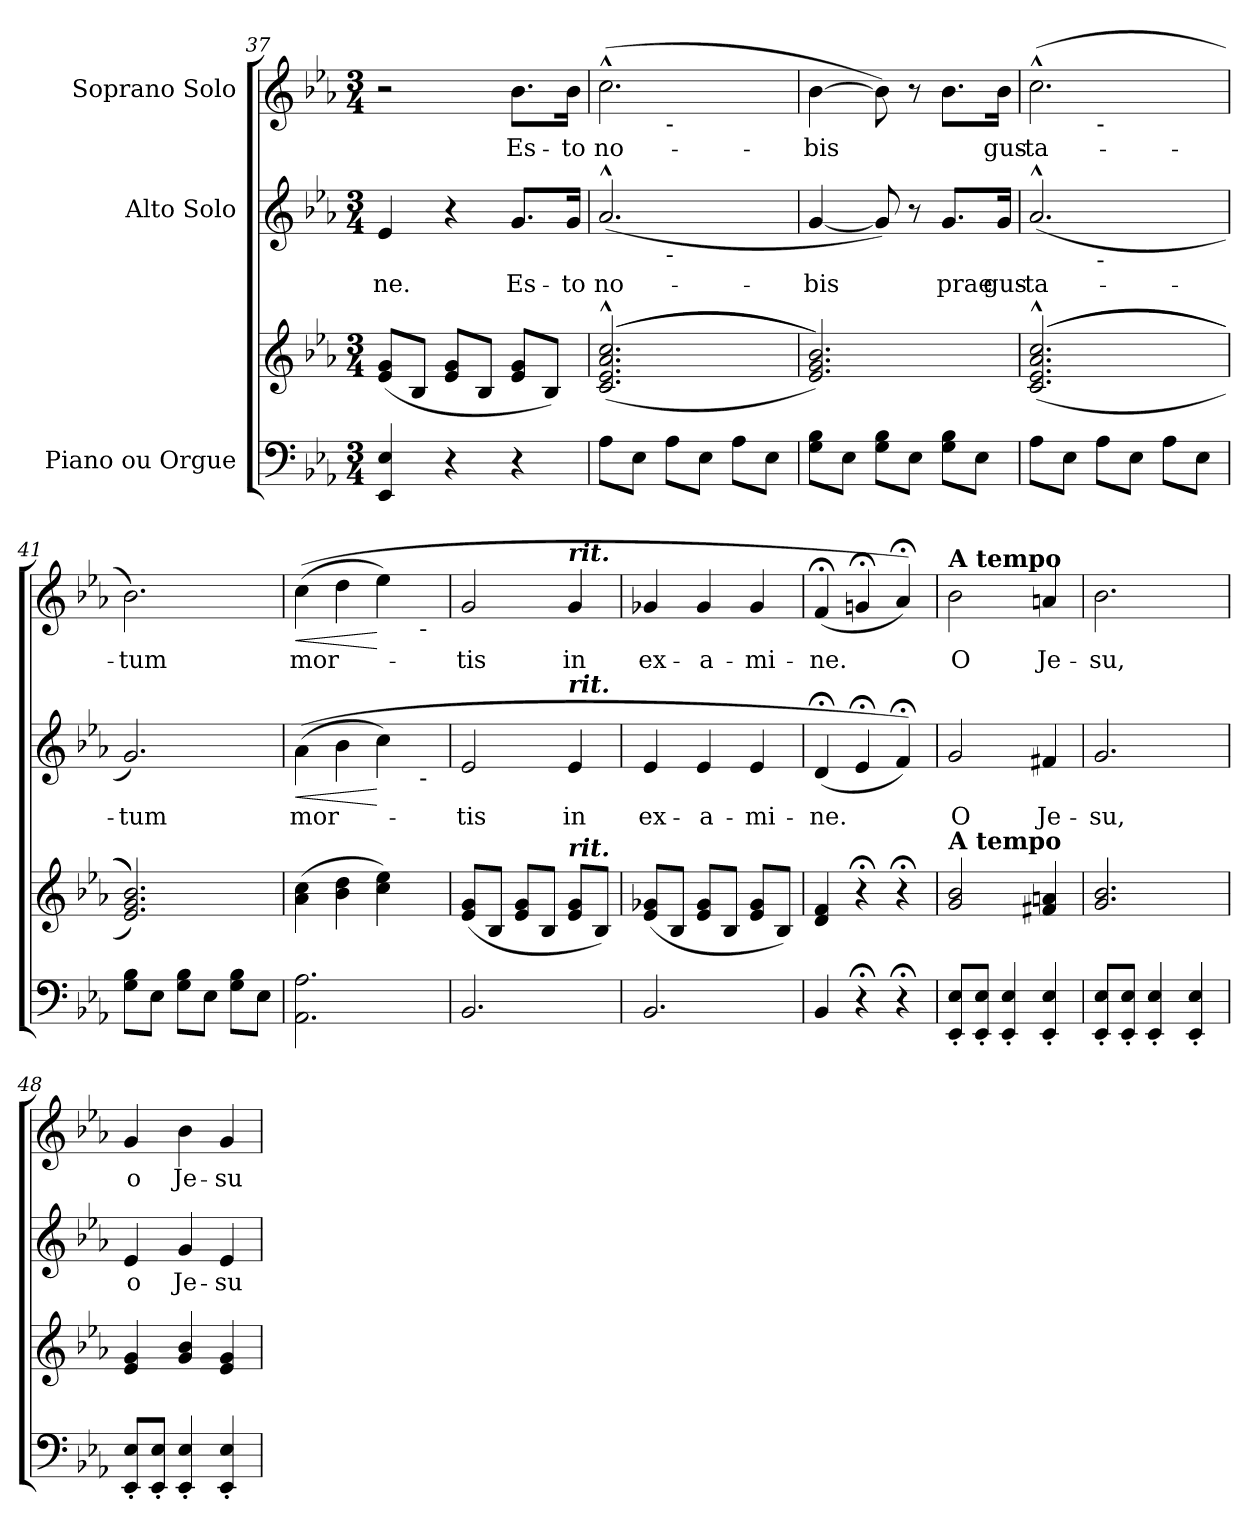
**kern	**kern	**kern	**text	**dynam	**kern	**text	**dynam
*part3	*part3	*part2	*part2	*part2	*part1	*part1	*part1
*staff4	*staff3	*staff2	*staff2	*staff2	*staff1	*staff1	*staff1
*I"Piano  ou         Orgue	*	*I"Alto Solo	*	*	*I"Soprano Solo	*	*
*clefF4	*clefG2	*clefG2	*	*	*clefG2	*	*
*k[b-e-a-]	*k[b-e-a-]	*k[b-e-a-]	*	*	*k[b-e-a-]	*	*
*E-:	*E-:	*E-:	*	*	*E-:	*	*
*M3/4	*M3/4	*M3/4	*	*	*M3/4	*	*
=37	=37	=37	=37	=37	=37	=37	=37
!	!	!	!LO:LY:b:color=#000000	!	!	!	!
4EE-i/ 4E-i	(8e-i/ 8giL	4e-i/	-ne.	.	2r	.	.
.	8B-i/J	.	.	.	.	.	.
4r	8e-i/ 8giL	4r	.	.	.	.	.
.	8B-i/J	.	.	.	.	.	.
!	!	!	!LO:LY:b:color=#000000	!	!	!	!
!	!	!	!	!	!	!LO:LY:b:color=#000000	!
4r	8e-i/ 8giL	8.gi/L	Es-	.	8.b-i\L	Es-	.
.	8B-i/J)	.	.	.	.	.	.
!	!	!	!LO:LY:b:color=#000000	!	!	!	!
!	!	!	!	!	!	!LO:LY:b:color=#000000	!
.	.	16gi/Jk	-to	.	16b-i\Jk	-to	.
!!LO:LB:g=z
=38	=38	=38	=38	=38	=38	=38	=38
!	!	!	!LO:LY:b:color=#000000	!	!	!	!
!	!	!	!	!	!	!LO:LY:b:color=#000000	!
*	*	*^	*	*	*^	*	*
8A-i\L	(((2.ci/^^ 2.e-i^^ 2.a-i^^ 2.cci^^	(2.a-^^i/	4ryy	no-	.	(2.cc^^i\	4ryy	no-	.
8E-i\J	.	.	.	.	.	.	.	.	.
!	!	!	!	!	!	!	!LO:TX:b:t=-	!	!
!	!	!	!LO:TX:b:t=-	!	!	!	!	!	!
8A-i\L	.	.	2ryy	.	.	.	2ryy	.	.
8E-i\J	.	.	.	.	.	.	.	.	.
8A-i\L	.	.	.	.	.	.	.	.	.
8E-i\J	.	.	.	.	.	.	.	.	.
*	*	*v	*v	*	*	*	*	*	*
*	*	*	*	*	*v	*v	*	*
=39	=39	=39	=39	=39	=39	=39	=39
*	*	*^	*	*	*^	*	*
!	!	!	!	!LO:LY:b:color=#000000	!	!	!	!	!
*	*	*v	*v	*	*	*	*	*	*
*	*	*	*	*	*v	*v	*	*
*	*	*^	*	*	*^	*	*
!	!	!	!	!	!	!	!	!LO:LY:b:color=#000000	!
*	*	*v	*v	*	*	*	*	*	*
*	*	*	*	*	*v	*v	*	*
8Gi\ 8B-iL	2.e-i/ 2.gi 2.b-i)))	[<4gi/	-bis	.	[>4b-i\	-bis	.
8E-i\J	.	.	.	.	.	.	.
8Gi\ 8B-iL	.	8gi/])	.	.	8b-i\])	.	.
!	!	!	!	!	!	!LO:LY:b:color=#000000	!
8E-i\J	.	8r	.	.	8r	prae-	.
!	!	!	!LO:LY:b:color=#000000	!	!	!	!
8Gi\ 8B-iL	.	8.gi/L	prae-	.	8.b-i\L	.	.
8E-i\J	.	.	.	.	.	.	.
!	!	!	!LO:LY:b:color=#000000	!	!	!	!
!	!	!	!	!	!	!LO:LY:b:color=#000000	!
.	.	16gi/Jk	-gus-	.	16b-i\Jk	-gus-	.
=40	=40	=40	=40	=40	=40	=40	=40
!	!	!	!LO:LY:b:color=#000000	!	!	!	!
!	!	!	!	!	!	!LO:LY:b:color=#000000	!
*	*	*^	*	*	*^	*	*
8A-i\L	(((2.ci/^^ 2.e-i^^ 2.a-i^^ 2.cci^^	(2.a-^^i/	4ryy	-ta-	.	(2.cc^^i\	4ryy	-ta-	.
8E-i\J	.	.	.	.	.	.	.	.	.
!	!	!	!	!	!	!	!LO:TX:b:t=-	!	!
!	!	!	!LO:TX:b:t=-	!	!	!	!	!	!
8A-i\L	.	.	2ryy	.	.	.	2ryy	.	.
8E-i\J	.	.	.	.	.	.	.	.	.
8A-i\L	.	.	.	.	.	.	.	.	.
8E-i\J	.	.	.	.	.	.	.	.	.
*	*	*v	*v	*	*	*	*	*	*
*	*	*	*	*	*v	*v	*	*
=41	=41	=41	=41	=41	=41	=41	=41
*	*	*^	*	*	*^	*	*
!	!	!	!	!LO:LY:b:color=#000000	!	!	!	!	!
*	*	*v	*v	*	*	*	*	*	*
*	*	*	*	*	*v	*v	*	*
*	*	*^	*	*	*^	*	*
!	!	!	!	!	!	!	!	!LO:LY:b:color=#000000	!
*	*	*v	*v	*	*	*	*	*	*
*	*	*	*	*	*v	*v	*	*
8Gi\ 8B-iL	2.e-i/ 2.gi 2.b-i)))	2.gi/)	-tum	.	2.b-i\)	-tum	.
8E-i\J	.	.	.	.	.	.	.
8Gi\ 8B-iL	.	.	.	.	.	.	.
8E-i\J	.	.	.	.	.	.	.
8Gi\ 8B-iL	.	.	.	.	.	.	.
8E-i\J	.	.	.	.	.	.	.
=42	=42	=42	=42	=42	=42	=42	=42
!	!	!	!LO:LY:b:color=#000000	!LO:HP:b	!	!	!
!	!	!	!	!	!	!LO:LY:b:color=#000000	!LO:HP:b
*	*	*^	*	*	*^	*	*
2.AA-i\ 2.A-i	(4a-i\ 4cci	((4a-i\	2ryy	mor-	<	((4cci\	2ryy	mor-	<
.	4b-i\ 4ddi	4b-i\	.	.	.	4ddi\	.	.	.
.	4cci\ 4ee-i)	4cci\)	16ryy	.	[	4ee-i\)	16ryy	.	[
.	.	.	32ryy	.	.	.	32ryy	.	.
.	.	.	64ryy	.	.	.	64ryy	.	.
.	.	.	128ryy	.	.	.	128ryy	.	.
.	.	.	1024ryy	.	.	.	1024ryy	.	.
!	!	!	!	!	!	!	!LO:TX:b:t=-	!	!
!	!	!	!LO:TX:b:t=-	!	!	!	!	!	!
.	.	.	8ryy	.	.	.	8ryy	.	.
.	.	.	256..ryy	.	.	.	256..ryy	.	.
*	*	*v	*v	*	*	*	*	*	*
*	*	*	*	*	*v	*v	*	*
=43	=43	=43	=43	=43	=43	=43	=43
*	*	*^	*	*	*^	*	*
!	!	!	!	!LO:LY:b:color=#000000	!	!	!	!	!
*	*	*v	*v	*	*	*	*	*	*
*	*	*	*	*	*v	*v	*	*
*	*	*^	*	*	*^	*	*
!	!	!	!	!	!	!LO:TX:t=rit.	!	!	!
!	!	!	!	!	!	!	!	!LO:LY:b:color=#000000	!
*	*	*v	*v	*	*	*	*	*	*
*	*	*	*	*	*v	*v	*	*
2.BB-i/	(8e-i/ 8giL	2e-i/	-tis	.	2gi/	-tis	.
.	8B-i/J	.	.	.	.	.	.
.	8e-i/ 8giL	.	.	.	.	.	.
.	8B-i/J	.	.	.	.	.	.
!	!	!	!LO:LY:b:color=#000000	!	!	!	!
!	!	!	!	!	!LO:TX:a:Bi:t=rit.	!	!
!	!	!LO:TX:a:Bi:t=rit.	!	!	!	!	!
!	!LO:TX:a:Bi:t=rit.	!	!	!	!	!	!
!	!	!	!	!	!	!LO:LY:b:color=#000000	!
.	8e-i/ 8giL	4e-i/	in	.	4gi/	in	.
.	8B-i/J)	.	.	.	.	.	.
=44	=44	=44	=44	=44	=44	=44	=44
!	!	!	!LO:LY:b:color=#000000	!	!	!	!
!	!	!	!	!	!	!LO:LY:b:color=#000000	!
2.BB-i/	(8e-i/ 8g-XiL	4e-i/	ex-	.	4g-Xi/	ex-	.
.	8B-i/J	.	.	.	.	.	.
!	!	!	!LO:LY:b:color=#000000	!	!	!	!
!	!	!	!	!	!	!LO:LY:b:color=#000000	!
.	8e-i/ 8g-iL	4e-i/	-a-	.	4g-i/	-a-	.
.	8B-i/J	.	.	.	.	.	.
!	!	!	!LO:LY:b:color=#000000	!	!	!	!
!	!	!	!	!	!	!LO:LY:b:color=#000000	!
.	8e-i/ 8g-iL	4e-i/	-mi-	.	4g-i/	-mi-	.
.	8B-i/J)	.	.	.	.	.	.
=45	=45	=45	=45	=45	=45	=45	=45
!	!	!	!LO:LY:b:color=#000000	!	!	!	!
!	!	!	!	!	!	!LO:LY:b:color=#000000	!
4BB-i/	4di/ 4fi	(4d;i/	-ne.	.	(4f;i/	-ne.	.
4r;	4r;	4e-;i/	.	.	4gn;i/	.	.
4r;	4r;	4f;i/))	.	.	4a-;i/))	.	.
!!LO:PB:g=z
=46	=46	=46	=46	=46	=46	=46	=46
!	!	!	!LO:LY:b:color=#000000	!	!	!	!
!	!	!	!	!	!LO:TX:a:B:t=A tempo	!	!
!	!LO:TX:a:B:t=A tempo	!	!	!	!	!	!
!	!	!	!	!	!	!LO:LY:b:color=#000000	!
8EE-i/' 8E-i'L	2gi/ 2b-i	2gi/	O	.	2b-i\	O	.
8EE-i/' 8E-i'J	.	.	.	.	.	.	.
4EE-i/' 4E-i'	.	.	.	.	.	.	.
!	!	!	!LO:LY:b:color=#000000	!	!	!	!
!	!	!	!	!	!	!LO:LY:b:color=#000000	!
4EE-i/' 4E-i'	4f#Xi/ 4ani	4f#Xi/	Je-	.	4ani/	Je-	.
=47	=47	=47	=47	=47	=47	=47	=47
!	!	!	!LO:LY:b:color=#000000	!	!	!	!
!	!	!	!	!	!	!LO:LY:b:color=#000000	!
8EE-i/' 8E-i'L	2.gi/ 2.b-i	2.gi/	-su,	.	2.b-i\	-su,	.
8EE-i/' 8E-i'J	.	.	.	.	.	.	.
4EE-i/' 4E-i'	.	.	.	.	.	.	.
4EE-i/' 4E-i'	.	.	.	.	.	.	.
=48	=48	=48	=48	=48	=48	=48	=48
!	!	!	!LO:LY:b:color=#000000	!	!	!	!
!	!	!	!	!	!	!LO:LY:b:color=#000000	!
8EE-i/' 8E-i'L	4e-i/ 4gi	4e-i/	o	.	4gi/	o	.
8EE-i/' 8E-i'J	.	.	.	.	.	.	.
!	!	!	!LO:LY:b:color=#000000	!	!	!	!
!	!	!	!	!	!	!LO:LY:b:color=#000000	!
4EE-i/' 4E-i'	4gi/ 4b-i	4gi/	Je-	.	4b-i\	Je-	.
!	!	!	!LO:LY:b:color=#000000	!	!	!	!
!	!	!	!	!	!	!LO:LY:b:color=#000000	!
4EE-i/' 4E-i'	4e-i/ 4gi	4e-i/	-su	.	4gi/	-su	.
=	=	=	=	=	=	=	=
*-	*-	*-	*-	*-	*-	*-	*-
